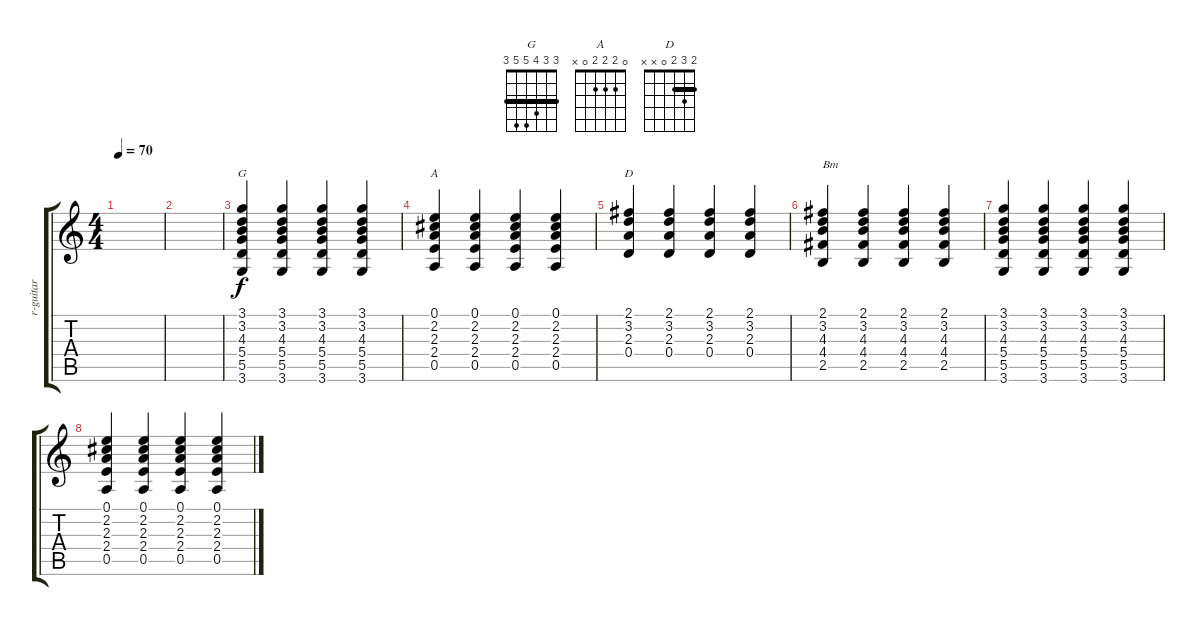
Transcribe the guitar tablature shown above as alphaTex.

\track ("r-guitar" "r-guitar") {instrument electricguitarclean}
\staff {score tabs}
\tuning (E4 B3 G3 D3 A2 E2) {hide}
\chord ("G" 3 3 4 5 5 3) {barre 3}
\chord ("A" 0 2 2 2 0 x)
\chord ("D" 2 3 2 0 x x) {barre 2}
\ts (4 4)
\tempo 70
\clef g2
\ks c
|
|
(3.1 3.2 4.3 5.4 5.5 3.6).4{ch "G"} (3.1 3.2 4.3 5.4 5.5 3.6).4 (3.1 3.2 4.3 5.4 5.5 3.6).4 (3.1 3.2 4.3 5.4 5.5 3.6).4 |
(0.1 2.2 2.3 2.4 0.5).4{ch "A"} (0.1 2.2 2.3 2.4 0.5).4 (0.1 2.2 2.3 2.4 0.5).4 (0.1 2.2 2.3 2.4 0.5).4 |
(2.1 3.2 2.3 0.4).4{ch "D"} (2.1 3.2 2.3 0.4).4 (2.1 3.2 2.3 0.4).4 (2.1 3.2 2.3 0.4).4 |
(2.1 3.2 4.3 4.4 2.5).4{txt "Bm"} (2.1 3.2 4.3 4.4 2.5).4 (2.1 3.2 4.3 4.4 2.5).4 (2.1 3.2 4.3 4.4 2.5).4 |
(3.1 3.2 4.3 5.4 5.5 3.6).4 (3.1 3.2 4.3 5.4 5.5 3.6).4 (3.1 3.2 4.3 5.4 5.5 3.6).4 (3.1 3.2 4.3 5.4 5.5 3.6).4 |
(0.1 2.2 2.3 2.4 0.5).4 (0.1 2.2 2.3 2.4 0.5).4 (0.1 2.2 2.3 2.4 0.5).4 (0.1 2.2 2.3 2.4 0.5).4
